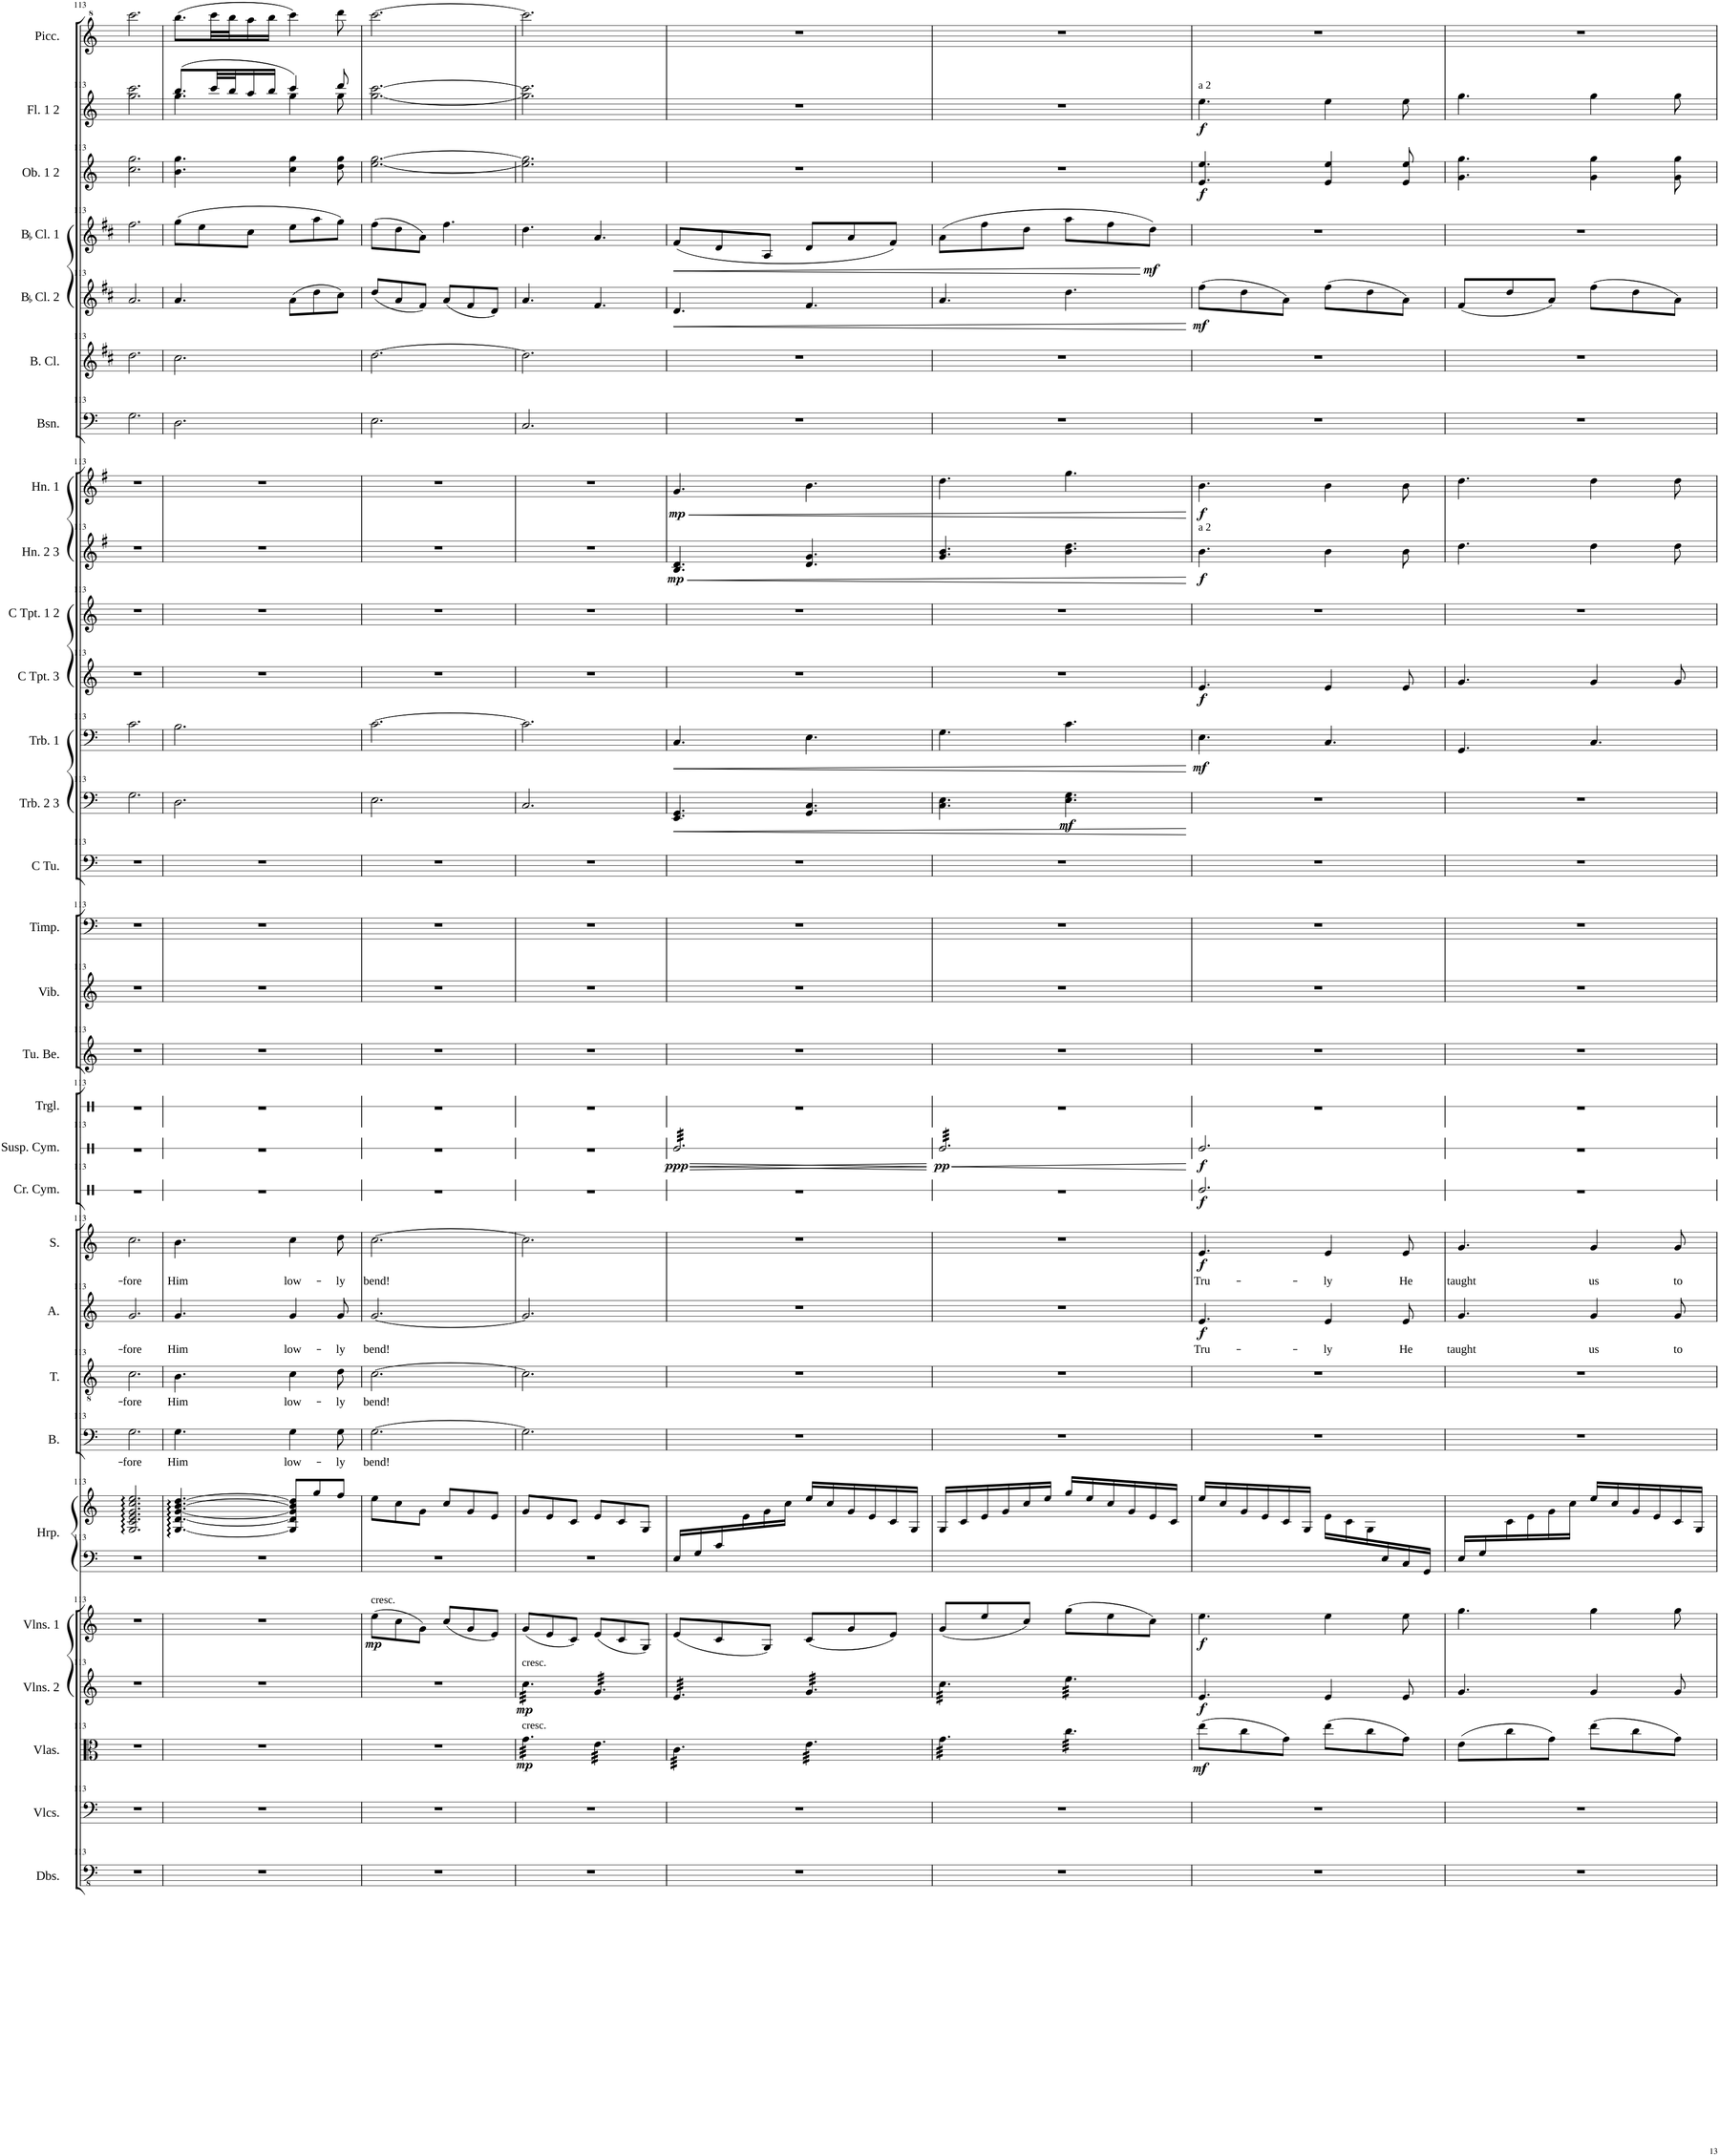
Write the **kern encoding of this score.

**kern	**kern	**kern	**dynam	**kern	**dynam	**kern	**dynam	**kern	**kern	**kern	**text	**kern	**text	**kern	**text	**dynam	**kern	**text	**dynam	**kern	**dynam	**kern	**dynam	**kern	**kern	**kern	**kern	**kern	**kern	**dynam	**kern	**dynam	**kern	**dynam	**kern	**kern	**dynam	**kern	**dynam	**kern	**kern	**kern	**dynam	**kern	**dynam	**kern	**dynam	**kern	**dynam	**kern
*part30	*part29	*part28	*part28	*part27	*part27	*part26	*part26	*part25	*part25	*part24	*part24	*part23	*part23	*part22	*part22	*part22	*part21	*part21	*part21	*part20	*part20	*part19	*part19	*part18	*part17	*part16	*part15	*part14	*part13	*part13	*part12	*part12	*part11	*part11	*part10	*part9	*part9	*part8	*part8	*part7	*part6	*part5	*part5	*part4	*part4	*part3	*part3	*part2	*part2	*part1
*staff31	*staff30	*staff29	*staff29	*staff28	*staff28	*staff27	*staff27	*staff26	*staff25	*staff24	*staff24	*staff23	*staff23	*staff22	*staff22	*staff22	*staff21	*staff21	*staff21	*staff20	*staff20	*staff19	*staff19	*staff18	*staff17	*staff16	*staff15	*staff14	*staff13	*staff13	*staff12	*staff12	*staff11	*staff11	*staff10	*staff9	*staff9	*staff8	*staff8	*staff7	*staff6	*staff5	*staff5	*staff4	*staff4	*staff3	*staff3	*staff2	*staff2	*staff1
*I"Double Basses	*I"Violoncellos	*I"Violas	*	*I"Violins 2	*	*I"Violins 1	*	*I"Harp	*	*I"Bass	*	*I"Tenor	*	*I"Alto	*	*	*I"Soprano	*	*	*I"Crash Cymbal	*	*I"Suspended Cymbal	*	*I"Triangle	*I"Tubular Bells	*I"Vibraphone	*I"Timpani	*I"C Tuba	*I"Trombone 2 3	*	*I"Trombone 1	*	*I"C Trumpet 3	*	*I"C Trumpet 1 2	*I"Horn 2 3	*	*I"Horn 1	*	*I"Bassoon	*I"Bass Clarinet	*I"BaccidentalFlat Clarinet 2	*	*I"BaccidentalFlat Clarinet 1	*	*I"Oboe 1 2	*	*I"Flute 1 2	*	*I"Piccolo
*I'Dbs.	*I'Vlcs.	*I'Vlas.	*	*I'Vlns. 2	*	*I'Vlns. 1	*	*I'Hrp.	*	*I'B.	*	*I'T.	*	*I'A.	*	*	*I'S.	*	*	*I'Cr. Cym.	*	*I'Susp. Cym.	*	*I'Trgl.	*I'Tu. Be.	*I'Vib.	*I'Timp.	*I'C Tu.	*I'Trb. 2 3	*	*I'Trb. 1	*	*I'C Tpt. 3	*	*I'C Tpt. 1 2	*I'Hn. 2 3	*	*I'Hn. 1	*	*I'Bsn.	*I'B. Cl.	*I'BaccidentalFlat Cl. 2	*	*I'BaccidentalFlat Cl. 1	*	*I'Ob. 1 2	*	*I'Fl. 1 2	*	*I'Picc.
!!LO:PB:g=z
*clefFv4	*clefF4	*clefC3	*	*clefG2	*	*clefG2	*	*clefF4	*clefG2	*clefF4	*	*clefGv2	*	*clefG2	*	*	*clefG2	*	*	*clefX	*	*clefX	*	*clefX	*clefG2	*clefG2	*clefF4	*clefF4	*clefF4	*	*clefF4	*	*clefG2	*	*clefG2	*clefG2	*	*clefG2	*	*clefF4	*clefG2	*clefG2	*	*clefG2	*	*clefG2	*	*clefG2	*	*clefG^2
*	*	*	*	*	*	*	*	*	*	*	*	*	*	*	*	*	*	*	*	*	*	*	*	*	*	*	*	*	*	*	*	*	*	*	*	*Trd4c7	*	*Trd4c7	*	*	*Trd8c14	*Trd1c2	*	*Trd1c2	*	*	*	*	*	*Trd-7c-12
*k[]	*k[]	*k[]	*	*k[]	*	*k[]	*	*k[]	*k[]	*k[]	*	*k[]	*	*k[]	*	*	*k[]	*	*	*k[]	*	*k[]	*	*k[]	*k[]	*k[]	*k[]	*k[]	*k[]	*	*k[]	*	*k[]	*	*k[]	*k[f#]	*	*k[f#]	*	*k[]	*k[f#c#]	*k[f#c#]	*	*k[f#c#]	*	*k[]	*	*k[]	*	*k[]
*M6/8	*M6/8	*M6/8	*	*M6/8	*	*M6/8	*	*M6/8	*M6/8	*M6/8	*	*M6/8	*	*M6/8	*	*	*M6/8	*	*	*M6/8	*	*M6/8	*	*M6/8	*M6/8	*M6/8	*M6/8	*M6/8	*M6/8	*	*M6/8	*	*M6/8	*	*M6/8	*M6/8	*	*M6/8	*	*M6/8	*M6/8	*M6/8	*	*M6/8	*	*M6/8	*	*M6/8	*	*M6/8
=113	=113	=113	=113	=113	=113	=113	=113	=113	=113	=113	=113	=113	=113	=113	=113	=113	=113	=113	=113	=113	=113	=113	=113	=113	=113	=113	=113	=113	=113	=113	=113	=113	=113	=113	=113	=113	=113	=113	=113	=113	=113	=113	=113	=113	=113	=113	=113	=113	=113	=113
!	!	!	!	!	!	!	!	!	!	!	!LO:LY:b	!	!LO:LY:b	!	!LO:LY:b	!	!	!LO:LY:b	!	!	!	!	!	!	!	!	!	!	!	!	!	!	!	!	!	!	!	!	!	!	!	!	!	!	!	!	!	!	!	!
2.r	2.r	2.r	.	2.r	.	2.r	.	2.r	2.G/ 2.c/ 2.e/ 2.g/ 2.cc/ 2.ee/	2.G\	-fore	2.c\	-fore	2.g/	-fore	.	2.cc\	-fore	.	2.r	.	2.r	.	2.r	2.r	2.r	2.r	2.r	2.G\	.	2.c\	.	2.r	.	2.r	2.r	.	2.r	.	2.G\	2.dd\	2.a/	.	2.ff#\	.	2.cc\ 2.gg\	.	2.gg\ 2.ccc\	.	2.cccc\
=114	=114	=114	=114	=114	=114	=114	=114	=114	=114	=114	=114	=114	=114	=114	=114	=114	=114	=114	=114	=114	=114	=114	=114	=114	=114	=114	=114	=114	=114	=114	=114	=114	=114	=114	=114	=114	=114	=114	=114	=114	=114	=114	=114	=114	=114	=114	=114	=114	=114	=114
!	!	!	!	!	!	!	!	!	!	!	!LO:LY:b	!	!LO:LY:b	!	!LO:LY:b	!	!	!LO:LY:b	!	!	!	!	!	!	!	!	!	!	!	!	!	!	!	!	!	!	!	!	!	!	!	!	!	!	!	!	!	!	!	!
*	*	*	*	*	*	*	*	*	*	*	*	*	*	*	*	*	*	*	*	*	*	*	*	*	*	*	*	*	*	*	*	*	*	*	*	*	*	*	*	*	*	*	*	*	*	*	*	*^	*	*
2.r	2.r	2.r	.	2.r	.	2.r	.	2.r	[4.G/ [4.d/ [<4.g/ [>4.b/ [>4.dd/	4.G\	Him	4.B\	Him	4.g/	Him	.	4.b\	Him	.	2.r	.	2.r	.	2.r	2.r	2.r	2.r	2.r	2.D\	.	2.B\	.	2.r	.	2.r	2.r	.	2.r	.	2.D\	2.cc#\	4.a/	.	(8gg\L	.	4.b\ 4.gg\	.	(8.bb/L	4.gg\	.	(8.bbb\L
.	.	.	.	.	.	.	.	.	.	.	.	.	.	.	.	.	.	.	.	.	.	.	.	.	.	.	.	.	.	.	.	.	.	.	.	.	.	.	.	.	.	.	.	8ee\	.	.	.	.	.	.	.
.	.	.	.	.	.	.	.	.	.	.	.	.	.	.	.	.	.	.	.	.	.	.	.	.	.	.	.	.	.	.	.	.	.	.	.	.	.	.	.	.	.	.	.	.	.	.	.	32ccc/LL	.	.	32cccc\LL
.	.	.	.	.	.	.	.	.	.	.	.	.	.	.	.	.	.	.	.	.	.	.	.	.	.	.	.	.	.	.	.	.	.	.	.	.	.	.	.	.	.	.	.	.	.	.	.	32bb/J	.	.	32bbb\J
.	.	.	.	.	.	.	.	.	.	.	.	.	.	.	.	.	.	.	.	.	.	.	.	.	.	.	.	.	.	.	.	.	.	.	.	.	.	.	.	.	.	.	.	8cc#\J	.	.	.	16aa/	.	.	16aaa\
.	.	.	.	.	.	.	.	.	.	.	.	.	.	.	.	.	.	.	.	.	.	.	.	.	.	.	.	.	.	.	.	.	.	.	.	.	.	.	.	.	.	.	.	.	.	.	.	16bb/JJ	.	.	16bbb\JJ
!	!	!	!	!	!	!	!	!	!	!	!LO:LY:b	!	!LO:LY:b	!	!LO:LY:b	!	!	!LO:LY:b	!	!	!	!	!	!	!	!	!	!	!	!	!	!	!	!	!	!	!	!	!	!	!	!	!	!	!	!	!	!	!	!	!
.	.	.	.	.	.	.	.	.	8G/] 8d/] 8g/] 8b/] 8dd/]L	4G\	low-	4c\	low-	4g/	low-	.	4cc\	low-	.	.	.	.	.	.	.	.	.	.	.	.	.	.	.	.	.	.	.	.	.	.	.	(8a\L	.	8ee\L	.	4cc\ 4gg\	.	4ccc/)	4gg\	.	4cccc\)
.	.	.	.	.	.	.	.	.	8gg/	.	.	.	.	.	.	.	.	.	.	.	.	.	.	.	.	.	.	.	.	.	.	.	.	.	.	.	.	.	.	.	.	8dd\	.	8aa\	.	.	.	.	.	.	.
!	!	!	!	!	!	!	!	!	!	!	!LO:LY:b	!	!LO:LY:b	!	!LO:LY:b	!	!	!LO:LY:b	!	!	!	!	!	!	!	!	!	!	!	!	!	!	!	!	!	!	!	!	!	!	!	!	!	!	!	!	!	!	!	!	!
.	.	.	.	.	.	.	.	.	8ff/J	8G\	-ly	8d\	-ly	8g/	-ly	.	8dd\	-ly	.	.	.	.	.	.	.	.	.	.	.	.	.	.	.	.	.	.	.	.	.	.	.	8cc#\J)	.	8gg\J)	.	8dd\ 8gg\	.	8ddd/	8gg\	.	8dddd\
=115	=115	=115	=115	=115	=115	=115	=115	=115	=115	=115	=115	=115	=115	=115	=115	=115	=115	=115	=115	=115	=115	=115	=115	=115	=115	=115	=115	=115	=115	=115	=115	=115	=115	=115	=115	=115	=115	=115	=115	=115	=115	=115	=115	=115	=115	=115	=115	=115	=115	=115	=115
!	!	!	!	!	!	!LO:TX:a:t=cresc.	!	!	!	!	!	!	!	!	!	!	!	!	!	!	!	!	!	!	!	!	!	!	!	!	!	!	!	!	!	!	!	!	!	!	!	!	!	!	!	!	!	!	!	!	!
!	!	!	!	!	!	!	!LO:DY:b	!	!	!	!LO:LY:b	!	!LO:LY:b	!	!LO:LY:b	!	!	!LO:LY:b	!	!	!	!	!	!	!	!	!	!	!	!	!	!	!	!	!	!	!	!	!	!	!	!	!	!	!	!	!	!	!	!	!
*	*	*	*	*	*	*	*	*	*	*	*	*	*	*	*	*	*	*	*	*	*	*	*	*	*	*	*	*	*	*	*	*	*	*	*	*	*	*	*	*	*	*	*	*	*	*	*	*v	*v	*	*
2.r	2.r	2.r	.	2.r	.	(8ee\L	mp	2.r	8ee\L	[2.G\	bend!	[2.c\	bend!	[2.g/	bend!	.	[2.cc\	bend!	.	2.r	.	2.r	.	2.r	2.r	2.r	2.r	2.r	2.E\	.	[2.c\	.	2.r	.	2.r	2.r	.	2.r	.	2.E\	[2.dd\	(8dd/L	.	(8ff#\L	.	[<2.ee\ [2.gg\	.	[<2.gg\ [2.ccc\	.	[2.cccc\
.	.	.	.	.	.	8cc\	.	.	8cc\	.	.	.	.	.	.	.	.	.	.	.	.	.	.	.	.	.	.	.	.	.	.	.	.	.	.	.	.	.	.	.	.	8a/	.	8dd\	.	.	.	.	.	.
.	.	.	.	.	.	8g\J)	.	.	8g\J	.	.	.	.	.	.	.	.	.	.	.	.	.	.	.	.	.	.	.	.	.	.	.	.	.	.	.	.	.	.	.	.	8f#/J)	.	8a\J)	.	.	.	.	.	.
.	.	.	.	.	.	(8cc/L	.	.	8cc/L	.	.	.	.	.	.	.	.	.	.	.	.	.	.	.	.	.	.	.	.	.	.	.	.	.	.	.	.	.	.	.	.	(8a/L	.	4.ff#\	.	.	.	.	.	.
.	.	.	.	.	.	8g/	.	.	8g/	.	.	.	.	.	.	.	.	.	.	.	.	.	.	.	.	.	.	.	.	.	.	.	.	.	.	.	.	.	.	.	.	8f#/	.	.	.	.	.	.	.	.
.	.	.	.	.	.	8e/J)	.	.	8e/J	.	.	.	.	.	.	.	.	.	.	.	.	.	.	.	.	.	.	.	.	.	.	.	.	.	.	.	.	.	.	.	.	8d/J)	.	.	.	.	.	.	.	.
=116	=116	=116	=116	=116	=116	=116	=116	=116	=116	=116	=116	=116	=116	=116	=116	=116	=116	=116	=116	=116	=116	=116	=116	=116	=116	=116	=116	=116	=116	=116	=116	=116	=116	=116	=116	=116	=116	=116	=116	=116	=116	=116	=116	=116	=116	=116	=116	=116	=116	=116
!	!	!	!	!LO:TX:a:t=cresc.	!	!	!	!	!	!	!	!	!	!	!	!	!	!	!	!	!	!	!	!	!	!	!	!	!	!	!	!	!	!	!	!	!	!	!	!	!	!	!	!	!	!	!	!	!	!
!	!	!LO:TX:a:t=cresc.	!	!	!	!	!	!	!	!	!	!	!	!	!	!	!	!	!	!	!	!	!	!	!	!	!	!	!	!	!	!	!	!	!	!	!	!	!	!	!	!	!	!	!	!	!	!	!	!
!	!	!	!LO:DY:b	!	!LO:DY:b	!	!	!	!	!	!	!	!	!	!	!	!	!	!	!	!	!	!	!	!	!	!	!	!	!	!	!	!	!	!	!	!	!	!	!	!	!	!	!	!	!	!	!	!	!
2.r	2.r	4.g@32@\	mp	4.cc@32@\	mp	(8g/L	.	2.r	8g/L	2.G\]	.	2.c\]	.	2.g/]	.	.	2.cc\]	.	.	2.r	.	2.r	.	2.r	2.r	2.r	2.r	2.r	2.C/	.	2.c\]	.	2.r	.	2.r	2.r	.	2.r	.	2.C/	2.dd\]	4.a/	.	4.dd\	.	2.ee\] 2.gg\]	.	2.gg\] 2.ccc\]	.	2.cccc\]
.	.	.	.	.	.	8e/	.	.	8e/	.	.	.	.	.	.	.	.	.	.	.	.	.	.	.	.	.	.	.	.	.	.	.	.	.	.	.	.	.	.	.	.	.	.	.	.	.	.	.	.	.
.	.	.	.	.	.	8c/J)	.	.	8c/J	.	.	.	.	.	.	.	.	.	.	.	.	.	.	.	.	.	.	.	.	.	.	.	.	.	.	.	.	.	.	.	.	.	.	.	.	.	.	.	.	.
.	.	4.e@32@\	.	4.g@32@/	.	(8e/L	.	.	8e/L	.	.	.	.	.	.	.	.	.	.	.	.	.	.	.	.	.	.	.	.	.	.	.	.	.	.	.	.	.	.	.	.	4.f#/	.	4.a/	.	.	.	.	.	.
.	.	.	.	.	.	8c/	.	.	8c/	.	.	.	.	.	.	.	.	.	.	.	.	.	.	.	.	.	.	.	.	.	.	.	.	.	.	.	.	.	.	.	.	.	.	.	.	.	.	.	.	.
.	.	.	.	.	.	8G/J)	.	.	8G/J	.	.	.	.	.	.	.	.	.	.	.	.	.	.	.	.	.	.	.	.	.	.	.	.	.	.	.	.	.	.	.	.	.	.	.	.	.	.	.	.	.
=117	=117	=117	=117	=117	=117	=117	=117	=117	=117	=117	=117	=117	=117	=117	=117	=117	=117	=117	=117	=117	=117	=117	=117	=117	=117	=117	=117	=117	=117	=117	=117	=117	=117	=117	=117	=117	=117	=117	=117	=117	=117	=117	=117	=117	=117	=117	=117	=117	=117	=117
*	*	*	*	*	*	*	*	*^	*	*	*	*	*	*	*	*	*	*	*	*	*	*	*	*	*	*	*	*	*	*	*	*	*	*	*	*	*	*	*	*	*	*	*	*	*	*	*	*	*	*
!	!	!	!	!	!	!	!	!	!	!	!	!	!	!	!	!	!	!	!	!	!	!	!	!LO:HP:b	!	!	!	!	!	!	!	!	!	!	!	!	!	!	!	!	!	!	!	!	!	!	!	!	!	!	!
!	!	!	!	!	!	!	!	!	!	!	!	!	!	!	!	!	!	!	!	!	!	!	!	!LO:HP:n=1:b	!	!	!	!	!	!	!LO:HP:b	!	!LO:HP:b	!	!	!	!	!LO:HP:b	!	!LO:HP:b	!	!	!	!LO:HP:b	!	!LO:HP:b	!	!	!	!	!
!	!	!	!	!	!	!	!	!	!	!	!	!	!	!	!	!	!	!	!	!	!	!	!	!LO:DY:n=1:b	!	!	!	!	!	!	!	!	!	!	!	!	!	!LO:DY:n=1:b	!	!LO:DY:n=1:b	!	!	!	!	!	!	!	!	!	!	!
2.r	2.r	4.c@32@\	.	4.e@32@/	.	(8e/L	.	16E/LL	2.ryy	8.ryy	2.r	.	2.r	.	2.r	.	.	2.r	.	.	2.r	.	2.Re@32@/	> < ppp	2.r	2.r	2.r	2.r	2.r	4.EE/ 4.GG/	<	4.C/	<	2.r	.	2.r	4.B/ 4.d/	< mp	4.g/	< mp	2.r	2.r	4.d/	<	(8f#/L	<	2.r	.	2.r	.	2.r
.	.	.	.	.	.	.	.	16G/	.	.	.	.	.	.	.	.	.	.	.	.	.	.	.	.	.	.	.	.	.	.	.	.	.	.	.	.	.	.	.	.	.	.	.	.	.	.	.	.	.	.	.
.	.	.	.	.	.	8c/	.	16c/	.	.	.	.	.	.	.	.	.	.	.	.	.	.	.	.	.	.	.	.	.	.	.	.	.	.	.	.	.	.	.	.	.	.	.	.	8d/	.	.	.	.	.	.
.	.	.	.	.	.	.	.	2ryy	.	16e\	.	.	.	.	.	.	.	.	.	.	.	.	.	.	.	.	.	.	.	.	.	.	.	.	.	.	.	.	.	.	.	.	.	.	.	.	.	.	.	.	.
.	.	.	.	.	.	8G/J)	.	.	.	16g\	.	.	.	.	.	.	.	.	.	.	.	.	.	.	.	.	.	.	.	.	.	.	.	.	.	.	.	.	.	.	.	.	.	.	8A/J	.	.	.	.	.	.
.	.	.	.	.	.	.	.	.	.	16cc\JJ	.	.	.	.	.	.	.	.	.	.	.	.	.	.	.	.	.	.	.	.	.	.	.	.	.	.	.	.	.	.	.	.	.	.	.	.	.	.	.	.	.
.	.	4.e@32@\	.	4.g@32@/	.	(8c/L	.	.	.	16ee/LL	.	.	.	.	.	.	.	.	.	.	.	.	.	.	.	.	.	.	.	4.GG/ 4.C/	.	4.E\	.	.	.	.	4.d/ 4.g/	.	4.b\	.	.	.	4.f#/	.	8d/L	.	.	.	.	.	.
.	.	.	.	.	.	.	.	.	.	16cc/	.	.	.	.	.	.	.	.	.	.	.	.	.	.	.	.	.	.	.	.	.	.	.	.	.	.	.	.	.	.	.	.	.	.	.	.	.	.	.	.	.
.	.	.	.	.	.	8g/	.	.	.	16g/	.	.	.	.	.	.	.	.	.	.	.	.	.	.	.	.	.	.	.	.	.	.	.	.	.	.	.	.	.	.	.	.	.	.	8a/	.	.	.	.	.	.
.	.	.	.	.	.	.	.	.	.	16e/	.	.	.	.	.	.	.	.	.	.	.	.	.	.	.	.	.	.	.	.	.	.	.	.	.	.	.	.	.	.	.	.	.	.	.	.	.	.	.	.	.
.	.	.	.	.	.	8e/J)	.	.	.	16c/	.	.	.	.	.	.	.	.	.	.	.	.	.	.	.	.	.	.	.	.	.	.	.	.	.	.	.	.	.	.	.	.	.	.	8f#/J)	.	.	.	.	.	.
.	.	.	.	.	.	.	.	16ryy	.	16G/JJ	.	.	.	.	.	.	.	.	.	.	.	.	.	.	.	.	.	.	.	.	.	.	.	.	.	.	.	.	.	.	.	.	.	.	.	.	.	.	.	.	.
*	*	*	*	*	*	*	*	*v	*v	*	*	*	*	*	*	*	*	*	*	*	*	*	*	*	*	*	*	*	*	*	*	*	*	*	*	*	*	*	*	*	*	*	*	*	*	*	*	*	*	*	*
.	.	.	.	.	.	.	.	.	.	.	.	.	.	.	.	.	.	.	.	.	.	.	]	.	.	.	.	.	.	.	.	.	.	.	.	.	.	.	.	.	.	.	.	.	.	.	.	.	.	.
=118	=118	=118	=118	=118	=118	=118	=118	=118	=118	=118	=118	=118	=118	=118	=118	=118	=118	=118	=118	=118	=118	=118	=118	=118	=118	=118	=118	=118	=118	=118	=118	=118	=118	=118	=118	=118	=118	=118	=118	=118	=118	=118	=118	=118	=118	=118	=118	=118	=118	=118
!	!	!	!	!	!	!	!	!	!	!	!	!	!	!	!	!	!	!	!	!	!	!	!LO:HP:b	!	!	!	!	!	!	!	!	!	!	!	!	!	!	!	!	!	!	!	!	!	!	!	!	!	!	!
!	!	!	!	!	!	!	!	!	!	!	!	!	!	!	!	!	!	!	!	!	!	!	!LO:DY:n=1:b	!	!	!	!	!	!	!	!	!	!	!	!	!	!	!	!	!	!	!	!	!	!	!	!	!	!	!
2.r	2.r	4.g@32@\	.	4.cc@32@\	.	(8g/L	.	2.ryy	16G/LL	2.r	.	2.r	.	2.r	.	.	2.r	.	.	2.r	.	2.Re@32@/	< pp	2.r	2.r	2.r	2.r	2.r	4.C\ 4.E\	.	4.G\	.	2.r	.	2.r	4.g/ 4.b/	.	4.dd\	.	2.r	2.r	4.a/	.	(8a\L	.	2.r	.	2.r	.	2.r
.	.	.	.	.	.	.	.	.	16c/	.	.	.	.	.	.	.	.	.	.	.	.	.	.	.	.	.	.	.	.	.	.	.	.	.	.	.	.	.	.	.	.	.	.	.	.	.	.	.	.	.
.	.	.	.	.	.	8ee/	.	.	16e/	.	.	.	.	.	.	.	.	.	.	.	.	.	.	.	.	.	.	.	.	.	.	.	.	.	.	.	.	.	.	.	.	.	.	8ff#\	.	.	.	.	.	.
.	.	.	.	.	.	.	.	.	16g/	.	.	.	.	.	.	.	.	.	.	.	.	.	.	.	.	.	.	.	.	.	.	.	.	.	.	.	.	.	.	.	.	.	.	.	.	.	.	.	.	.
.	.	.	.	.	.	8cc/J)	.	.	16cc/	.	.	.	.	.	.	.	.	.	.	.	.	.	.	.	.	.	.	.	.	.	.	.	.	.	.	.	.	.	.	.	.	.	.	8dd\J	.	.	.	.	.	.
.	.	.	.	.	.	.	.	.	16ee/JJ	.	.	.	.	.	.	.	.	.	.	.	.	.	.	.	.	.	.	.	.	.	.	.	.	.	.	.	.	.	.	.	.	.	.	.	.	.	.	.	.	.
!	!	!	!	!	!	!	!	!	!	!	!	!	!	!	!	!	!	!	!	!	!	!	!	!	!	!	!	!	!	!LO:DY:b	!	!	!	!	!	!	!	!	!	!	!	!	!	!	!	!	!	!	!	!
.	.	4.cc@32@\	.	4.ee@32@\	.	(8gg\L	.	.	16gg/LL	.	.	.	.	.	.	.	.	.	.	.	.	.	.	.	.	.	.	.	4.E\ 4.G\	mf	4.c\	.	.	.	.	4.b\ 4.dd\	.	4.gg\	.	.	.	4.dd\	.	8aa\L	.	.	.	.	.	.
.	.	.	.	.	.	.	.	.	16ee/	.	.	.	.	.	.	.	.	.	.	.	.	.	.	.	.	.	.	.	.	.	.	.	.	.	.	.	.	.	.	.	.	.	.	.	.	.	.	.	.	.
.	.	.	.	.	.	8ee\	.	.	16cc/	.	.	.	.	.	.	.	.	.	.	.	.	.	.	.	.	.	.	.	.	.	.	.	.	.	.	.	.	.	.	.	.	.	.	8ff#\	.	.	.	.	.	.
.	.	.	.	.	.	.	.	.	16g/	.	.	.	.	.	.	.	.	.	.	.	.	.	.	.	.	.	.	.	.	.	.	.	.	.	.	.	.	.	.	.	.	.	.	.	.	.	.	.	.	.
!	!	!	!	!	!	!	!	!	!	!	!	!	!	!	!	!	!	!	!	!	!	!	!	!	!	!	!	!	!	!	!	!	!	!	!	!	!	!	!	!	!	!	!	!	!LO:DY:n=1:b	!	!	!	!	!
.	.	.	.	.	.	8cc\J)	.	.	16e/	.	.	.	.	.	.	.	.	.	.	.	.	.	.	.	.	.	.	.	.	.	.	.	.	.	.	.	.	.	.	.	.	.	.	8dd\J)	[ mf	.	.	.	.	.
.	.	.	.	.	.	.	.	.	16c/JJ	.	.	.	.	.	.	.	.	.	.	.	.	.	.	.	.	.	.	.	.	.	.	.	.	.	.	.	.	.	.	.	.	.	.	.	.	.	.	.	.	.
.	.	.	.	.	.	.	.	.	.	.	.	.	.	.	.	.	.	.	.	.	.	.	[	.	.	.	.	.	.	[	.	[	.	.	.	.	[	.	[	.	.	.	[	.	.	.	.	.	.	.
=119	=119	=119	=119	=119	=119	=119	=119	=119	=119	=119	=119	=119	=119	=119	=119	=119	=119	=119	=119	=119	=119	=119	=119	=119	=119	=119	=119	=119	=119	=119	=119	=119	=119	=119	=119	=119	=119	=119	=119	=119	=119	=119	=119	=119	=119	=119	=119	=119	=119	=119
*	*	*	*	*	*	*	*	*^	*	*	*	*	*	*	*	*	*	*	*	*	*	*	*	*	*	*	*	*	*	*	*	*	*	*	*	*	*	*	*	*	*	*	*	*	*	*	*	*	*	*
!	!	!	!	!	!	!	!	!	!	!	!	!	!	!	!	!	!	!	!	!	!	!	!	!	!	!	!	!	!	!	!	!	!	!	!	!	!	!	!	!	!	!	!	!	!	!	!	!	!LO:TX:a:t=a 2	!	!
!	!	!	!	!	!	!	!	!	!	!	!	!	!	!	!	!	!	!	!	!	!	!	!	!	!	!	!	!	!	!	!	!	!	!	!	!	!LO:TX:a:t=a 2	!	!	!	!	!	!	!	!	!	!	!	!	!	!
!	!	!	!LO:DY:b	!	!LO:DY:b	!	!LO:DY:b	!	!	!	!	!	!	!	!	!LO:LY:b	!LO:DY:b	!	!LO:LY:b	!LO:DY:b	!	!LO:DY:b	!	!LO:DY:b	!	!	!	!	!	!	!	!	!LO:DY:b	!	!LO:DY:b	!	!	!LO:DY:b	!	!LO:DY:b	!	!	!	!LO:DY:b	!	!	!	!LO:DY:b	!	!LO:DY:b	!
2.r	2.r	(8ee\L	mf	4.e/	f	4.ee\	f	16ryy	2.ryy	16ee/LL	2.r	.	2.r	.	4.e/	Tru-	f	4.e/	Tru-	f	2.Re/	f	2.Re/	f	2.r	2.r	2.r	2.r	2.r	2.r	.	4.E\	mf	4.e/	f	2.r	4.b\	f	4.b\	f	2.r	2.r	(8ff#\L	mf	2.r	.	4.e/ 4.ee/	f	4.ee\	f	2.r
.	.	.	.	.	.	.	.	.	.	16cc/	.	.	.	.	.	.	.	.	.	.	.	.	.	.	.	.	.	.	.	.	.	.	.	.	.	.	.	.	.	.	.	.	.	.	.	.	.	.	.	.	.
.	.	8cc\	.	.	.	.	.	.	.	16g/	.	.	.	.	.	.	.	.	.	.	.	.	.	.	.	.	.	.	.	.	.	.	.	.	.	.	.	.	.	.	.	.	8dd\	.	.	.	.	.	.	.	.
.	.	.	.	.	.	.	.	.	.	16e/	.	.	.	.	.	.	.	.	.	.	.	.	.	.	.	.	.	.	.	.	.	.	.	.	.	.	.	.	.	.	.	.	.	.	.	.	.	.	.	.	.
.	.	8g\J)	.	.	.	.	.	.	.	16c/	.	.	.	.	.	.	.	.	.	.	.	.	.	.	.	.	.	.	.	.	.	.	.	.	.	.	.	.	.	.	.	.	8a\J)	.	.	.	.	.	.	.	.
.	.	.	.	.	.	.	.	.	.	16G/JJ	.	.	.	.	.	.	.	.	.	.	.	.	.	.	.	.	.	.	.	.	.	.	.	.	.	.	.	.	.	.	.	.	.	.	.	.	.	.	.	.	.
!	!	!	!	!	!	!	!	!	!	!	!	!	!	!	!	!LO:LY:b	!	!	!LO:LY:b	!	!	!	!	!	!	!	!	!	!	!	!	!	!	!	!	!	!	!	!	!	!	!	!	!	!	!	!	!	!	!	!
.	.	(8ee\L	.	4e/	.	4ee\	.	.	.	16e\LL	.	.	.	.	4e/	-ly	.	4e/	-ly	.	.	.	.	.	.	.	.	.	.	.	.	4.C/	.	4e/	.	.	4b\	.	4b\	.	.	.	(8ff#\L	.	.	.	4e/ 4ee/	.	4ee\	.	.
.	.	.	.	.	.	.	.	.	.	16c\	.	.	.	.	.	.	.	.	.	.	.	.	.	.	.	.	.	.	.	.	.	.	.	.	.	.	.	.	.	.	.	.	.	.	.	.	.	.	.	.	.
.	.	8cc\	.	.	.	.	.	.	.	16G\	.	.	.	.	.	.	.	.	.	.	.	.	.	.	.	.	.	.	.	.	.	.	.	.	.	.	.	.	.	.	.	.	8dd\	.	.	.	.	.	.	.	.
.	.	.	.	.	.	.	.	16E/	.	8.ryy	.	.	.	.	.	.	.	.	.	.	.	.	.	.	.	.	.	.	.	.	.	.	.	.	.	.	.	.	.	.	.	.	.	.	.	.	.	.	.	.	.
!	!	!	!	!	!	!	!	!	!	!	!	!	!	!	!	!LO:LY:b	!	!	!LO:LY:b	!	!	!	!	!	!	!	!	!	!	!	!	!	!	!	!	!	!	!	!	!	!	!	!	!	!	!	!	!	!	!	!
.	.	8g\J)	.	8e/	.	8ee\	.	16C/	.	.	.	.	.	.	8e/	He	.	8e/	He	.	.	.	.	.	.	.	.	.	.	.	.	.	.	8e/	.	.	8b\	.	8b\	.	.	.	8a\J)	.	.	.	8e/ 8ee/	.	8ee\	.	.
.	.	.	.	.	.	.	.	16GG/JJ	.	.	.	.	.	.	.	.	.	.	.	.	.	.	.	.	.	.	.	.	.	.	.	.	.	.	.	.	.	.	.	.	.	.	.	.	.	.	.	.	.	.	.
*	*	*	*	*	*	*	*	*v	*v	*	*	*	*	*	*	*	*	*	*	*	*	*	*	*	*	*	*	*	*	*	*	*	*	*	*	*	*	*	*	*	*	*	*	*	*	*	*	*	*	*	*
.	.	.	.	.	.	.	.	.	.	.	.	.	.	.	.	.	.	.	.	.	.	.	[	.	.	.	.	.	.	.	.	.	.	.	.	.	.	.	.	.	.	.	.	.	.	.	.	.	.	.
=120	=120	=120	=120	=120	=120	=120	=120	=120	=120	=120	=120	=120	=120	=120	=120	=120	=120	=120	=120	=120	=120	=120	=120	=120	=120	=120	=120	=120	=120	=120	=120	=120	=120	=120	=120	=120	=120	=120	=120	=120	=120	=120	=120	=120	=120	=120	=120	=120	=120	=120
*	*	*	*	*	*	*	*	*^	*	*	*	*	*	*	*	*	*	*	*	*	*	*	*	*	*	*	*	*	*	*	*	*	*	*	*	*	*	*	*	*	*	*	*	*	*	*	*	*	*	*
!	!	!	!	!	!	!	!	!	!	!	!	!	!	!	!	!LO:LY:b	!	!	!LO:LY:b	!	!	!	!	!	!	!	!	!	!	!	!	!	!	!	!	!	!	!	!	!	!	!	!	!	!	!	!	!	!	!	!
2.r	2.r	(8e\L	.	4.g/	.	4.gg\	.	16E/LL	2.ryy	8ryy	2.r	.	2.r	.	4.g/	taught	.	4.g/	taught	.	2.r	.	2.r	.	2.r	2.r	2.r	2.r	2.r	2.r	.	4.GG/	.	4.g/	.	2.r	4.dd\	.	4.dd\	.	2.r	2.r	(8f#/L	.	2.r	.	4.g\ 4.gg\	.	4.gg\	.	2.r
.	.	.	.	.	.	.	.	16G/	.	.	.	.	.	.	.	.	.	.	.	.	.	.	.	.	.	.	.	.	.	.	.	.	.	.	.	.	.	.	.	.	.	.	.	.	.	.	.	.	.	.	.
.	.	8cc\	.	.	.	.	.	2ryy	.	16c\	.	.	.	.	.	.	.	.	.	.	.	.	.	.	.	.	.	.	.	.	.	.	.	.	.	.	.	.	.	.	.	.	8dd/	.	.	.	.	.	.	.	.
.	.	.	.	.	.	.	.	.	.	16e\	.	.	.	.	.	.	.	.	.	.	.	.	.	.	.	.	.	.	.	.	.	.	.	.	.	.	.	.	.	.	.	.	.	.	.	.	.	.	.	.	.
.	.	8g\J)	.	.	.	.	.	.	.	16g\	.	.	.	.	.	.	.	.	.	.	.	.	.	.	.	.	.	.	.	.	.	.	.	.	.	.	.	.	.	.	.	.	8a/J)	.	.	.	.	.	.	.	.
.	.	.	.	.	.	.	.	.	.	16cc\JJ	.	.	.	.	.	.	.	.	.	.	.	.	.	.	.	.	.	.	.	.	.	.	.	.	.	.	.	.	.	.	.	.	.	.	.	.	.	.	.	.	.
!	!	!	!	!	!	!	!	!	!	!	!	!	!	!	!	!LO:LY:b	!	!	!LO:LY:b	!	!	!	!	!	!	!	!	!	!	!	!	!	!	!	!	!	!	!	!	!	!	!	!	!	!	!	!	!	!	!	!
.	.	(8ee\L	.	4g/	.	4gg\	.	.	.	16ee/LL	.	.	.	.	4g/	us	.	4g/	us	.	.	.	.	.	.	.	.	.	.	.	.	4.C/	.	4g/	.	.	4dd\	.	4dd\	.	.	.	(8ff#\L	.	.	.	4g\ 4gg\	.	4gg\	.	.
.	.	.	.	.	.	.	.	.	.	16cc/	.	.	.	.	.	.	.	.	.	.	.	.	.	.	.	.	.	.	.	.	.	.	.	.	.	.	.	.	.	.	.	.	.	.	.	.	.	.	.	.	.
.	.	8cc\	.	.	.	.	.	.	.	16g/	.	.	.	.	.	.	.	.	.	.	.	.	.	.	.	.	.	.	.	.	.	.	.	.	.	.	.	.	.	.	.	.	8dd\	.	.	.	.	.	.	.	.
.	.	.	.	.	.	.	.	.	.	16e/	.	.	.	.	.	.	.	.	.	.	.	.	.	.	.	.	.	.	.	.	.	.	.	.	.	.	.	.	.	.	.	.	.	.	.	.	.	.	.	.	.
!	!	!	!	!	!	!	!	!	!	!	!	!	!	!	!	!LO:LY:b	!	!	!LO:LY:b	!	!	!	!	!	!	!	!	!	!	!	!	!	!	!	!	!	!	!	!	!	!	!	!	!	!	!	!	!	!	!	!
.	.	8g\J)	.	8g/	.	8gg\	.	8ryy	.	16c/	.	.	.	.	8g/	to	.	8g/	to	.	.	.	.	.	.	.	.	.	.	.	.	.	.	8g/	.	.	8dd\	.	8dd\	.	.	.	8a\J)	.	.	.	8g\ 8gg\	.	8gg\	.	.
.	.	.	.	.	.	.	.	.	.	16G/JJ	.	.	.	.	.	.	.	.	.	.	.	.	.	.	.	.	.	.	.	.	.	.	.	.	.	.	.	.	.	.	.	.	.	.	.	.	.	.	.	.	.
*	*	*	*	*	*	*	*	*v	*v	*	*	*	*	*	*	*	*	*	*	*	*	*	*	*	*	*	*	*	*	*	*	*	*	*	*	*	*	*	*	*	*	*	*	*	*	*	*	*	*	*	*
=	=	=	=	=	=	=	=	=	=	=	=	=	=	=	=	=	=	=	=	=	=	=	=	=	=	=	=	=	=	=	=	=	=	=	=	=	=	=	=	=	=	=	=	=	=	=	=	=	=	=
*-	*-	*-	*-	*-	*-	*-	*-	*-	*-	*-	*-	*-	*-	*-	*-	*-	*-	*-	*-	*-	*-	*-	*-	*-	*-	*-	*-	*-	*-	*-	*-	*-	*-	*-	*-	*-	*-	*-	*-	*-	*-	*-	*-	*-	*-	*-	*-	*-	*-	*-
